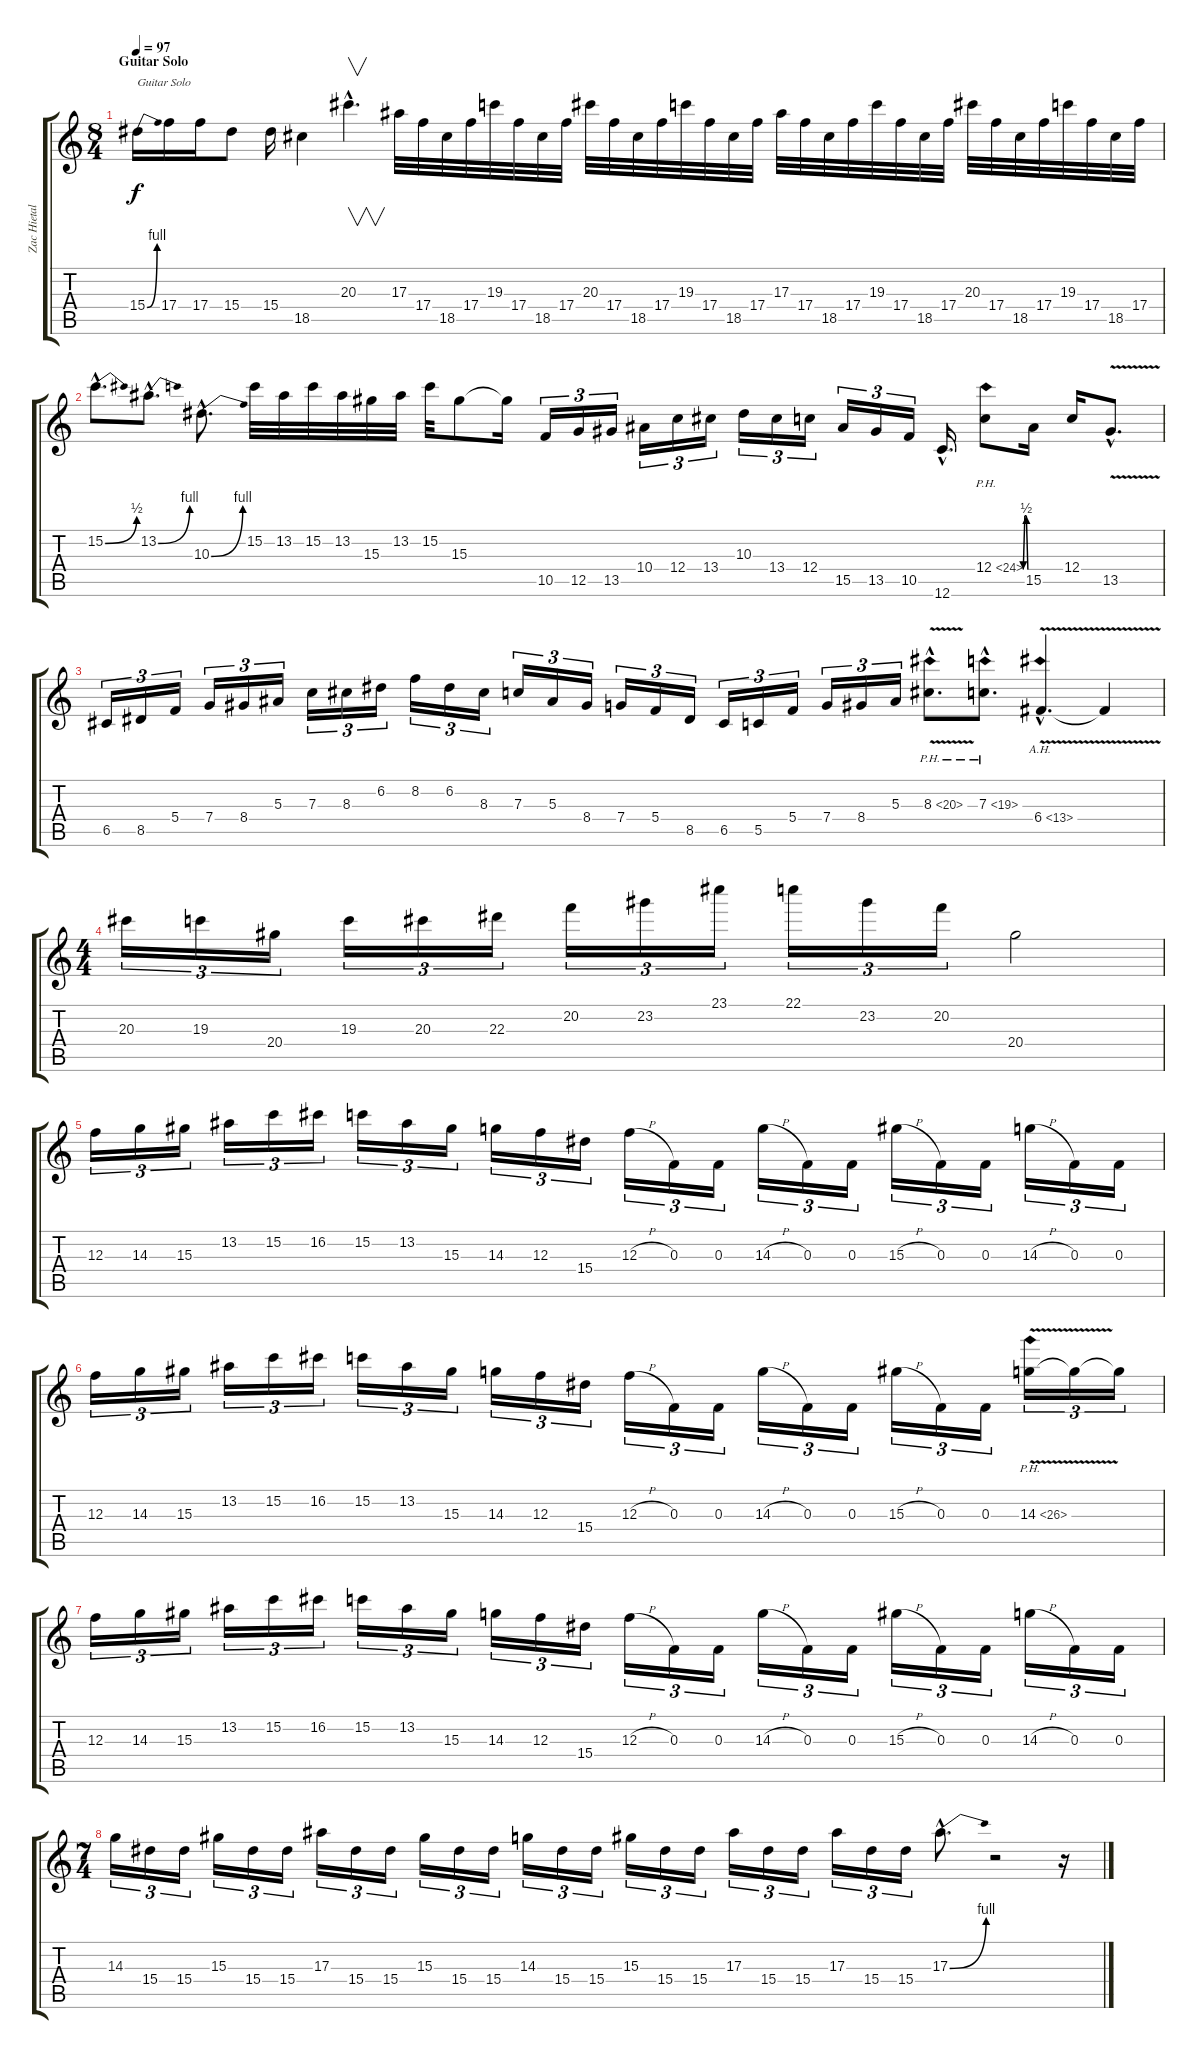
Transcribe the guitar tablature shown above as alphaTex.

\track ("Zac Hietala - Lead" "Zac Hietal") {instrument overdrivenguitar}
\staff {score tabs}
\tuning (D4 A3 F3 C3 G2 C2) {hide}
\ts (8 4)
\section ("" "Guitar Solo")
\tempo 97
\clef g2
\ks c
15.4{be (bend 0 0 60 4)}.16{txt "Guitar Solo" dy f} 17.4.16 17.4.16 15.4.8 15.4.16 18.5.4 20.3{hac}.4{v d} 17.3.32 17.4.32 18.5.32 17.4.32 19.3.32 17.4.32 18.5.32 17.4.32 20.3.32 17.4.32 18.5.32 17.4.32 19.3.32 17.4.32 18.5.32 17.4.32 17.3.32 17.4.32 18.5.32 17.4.32 19.3.32 17.4.32 18.5.32 17.4.32 20.3.32 17.4.32 18.5.32 17.4.32 19.3.32 17.4.32 18.5.32 17.4.32 |
15.2{be (bend 0 0 60 2) hac}.8{d} 13.2{be (bend 0 0 60 4) hac}.8{d} 10.3{be (bend 0 0 60 4) hac}.8{d} 15.2.32 13.2.32 15.2.32 13.2.32 15.3.32 13.2.32 15.2.32 15.3.8 15.3{t}.16 10.5.16{tu (3 2)} 12.5.16{tu (3 2)} 13.5.16{tu (3 2)} 10.4.16{tu (3 2)} 12.4.16{tu (3 2)} 13.4.16{tu (3 2)} 10.3.16{tu (3 2)} 13.4.16{tu (3 2)} 12.4.16{tu (3 2)} 15.5.16{tu (3 2)} 13.5.16{tu (3 2)} 10.5.16{tu (3 2)} 12.6{hac}.16{d} 12.4{be (custom 0 0 15 2 30 2 45 0 60 0) ph 12}.8 15.5.16 12.4.16 13.5{v hac}.8{d} |
6.5.16{tu (3 2)} 8.5.16{tu (3 2)} 5.4.16{tu (3 2)} 7.4.16{tu (3 2)} 8.4.16{tu (3 2)} 5.3.16{tu (3 2)} 7.3.16{tu (3 2)} 8.3.16{tu (3 2)} 6.2.16{tu (3 2)} 8.2.16{tu (3 2)} 6.2.16{tu (3 2)} 8.3.16{tu (3 2)} 7.3.16{tu (3 2)} 5.3.16{tu (3 2)} 8.4.16{tu (3 2)} 7.4.16{tu (3 2)} 5.4.16{tu (3 2)} 8.5.16{tu (3 2)} 6.5.16{tu (3 2)} 5.5.16{tu (3 2)} 5.4.16{tu (3 2)} 7.4.16{tu (3 2)} 8.4.16{tu (3 2)} 5.3.16{tu (3 2)} 8.3{ph 12 v hac}.8{d} 7.3{ph 12 hac}.8{d} 6.4{ah 7 v hac}.4{d} 6.4{t}.4 |
\ts (4 4)
20.3.16{tu (3 2)} 19.3.16{tu (3 2)} 20.4.16{tu (3 2)} 19.3.16{tu (3 2)} 20.3.16{tu (3 2)} 22.3.16{tu (3 2)} 20.2.16{tu (3 2)} 23.2.16{tu (3 2)} 23.1.16{tu (3 2)} 22.1.16{tu (3 2)} 23.2.16{tu (3 2)} 20.2.16{tu (3 2)} 20.4.2 |
12.3.16{tu (3 2)} 14.3.16{tu (3 2)} 15.3.16{tu (3 2)} 13.2.16{tu (3 2)} 15.2.16{tu (3 2)} 16.2.16{tu (3 2)} 15.2.16{tu (3 2)} 13.2.16{tu (3 2)} 15.3.16{tu (3 2)} 14.3.16{tu (3 2)} 12.3.16{tu (3 2)} 15.4.16{tu (3 2)} 12.3{h}.16{tu (3 2)} 0.3.16{tu (3 2)} 0.3.16{tu (3 2)} 14.3{h}.16{tu (3 2)} 0.3.16{tu (3 2)} 0.3.16{tu (3 2)} 15.3{h}.16{tu (3 2)} 0.3.16{tu (3 2)} 0.3.16{tu (3 2)} 14.3{h}.16{tu (3 2)} 0.3.16{tu (3 2)} 0.3.16{tu (3 2)} |
12.3.16{tu (3 2)} 14.3.16{tu (3 2)} 15.3.16{tu (3 2)} 13.2.16{tu (3 2)} 15.2.16{tu (3 2)} 16.2.16{tu (3 2)} 15.2.16{tu (3 2)} 13.2.16{tu (3 2)} 15.3.16{tu (3 2)} 14.3.16{tu (3 2)} 12.3.16{tu (3 2)} 15.4.16{tu (3 2)} 12.3{h}.16{tu (3 2)} 0.3.16{tu (3 2)} 0.3.16{tu (3 2)} 14.3{h}.16{tu (3 2)} 0.3.16{tu (3 2)} 0.3.16{tu (3 2)} 15.3{h}.16{tu (3 2)} 0.3.16{tu (3 2)} 0.3.16{tu (3 2)} 14.3{ph 12 v}.16{tu (3 2)} 14.3{t}.16{tu (3 2)} 14.3{t}.16{tu (3 2)} |
12.3.16{tu (3 2)} 14.3.16{tu (3 2)} 15.3.16{tu (3 2)} 13.2.16{tu (3 2)} 15.2.16{tu (3 2)} 16.2.16{tu (3 2)} 15.2.16{tu (3 2)} 13.2.16{tu (3 2)} 15.3.16{tu (3 2)} 14.3.16{tu (3 2)} 12.3.16{tu (3 2)} 15.4.16{tu (3 2)} 12.3{h}.16{tu (3 2)} 0.3.16{tu (3 2)} 0.3.16{tu (3 2)} 14.3{h}.16{tu (3 2)} 0.3.16{tu (3 2)} 0.3.16{tu (3 2)} 15.3{h}.16{tu (3 2)} 0.3.16{tu (3 2)} 0.3.16{tu (3 2)} 14.3{h}.16{tu (3 2)} 0.3.16{tu (3 2)} 0.3.16{tu (3 2)} |
\ts (7 4)
14.3.16{tu (3 2)} 15.4.16{tu (3 2)} 15.4.16{tu (3 2)} 15.3.16{tu (3 2)} 15.4.16{tu (3 2)} 15.4.16{tu (3 2)} 17.3.16{tu (3 2)} 15.4.16{tu (3 2)} 15.4.16{tu (3 2)} 15.3.16{tu (3 2)} 15.4.16{tu (3 2)} 15.4.16{tu (3 2)} 14.3.16{tu (3 2)} 15.4.16{tu (3 2)} 15.4.16{tu (3 2)} 15.3.16{tu (3 2)} 15.4.16{tu (3 2)} 15.4.16{tu (3 2)} 17.3.16{tu (3 2)} 15.4.16{tu (3 2)} 15.4.16{tu (3 2)} 17.3.16{tu (3 2)} 15.4.16{tu (3 2)} 15.4.16{tu (3 2)} 17.3{be (bend 0 0 60 4) hac}.8{d} r.2 r.16
